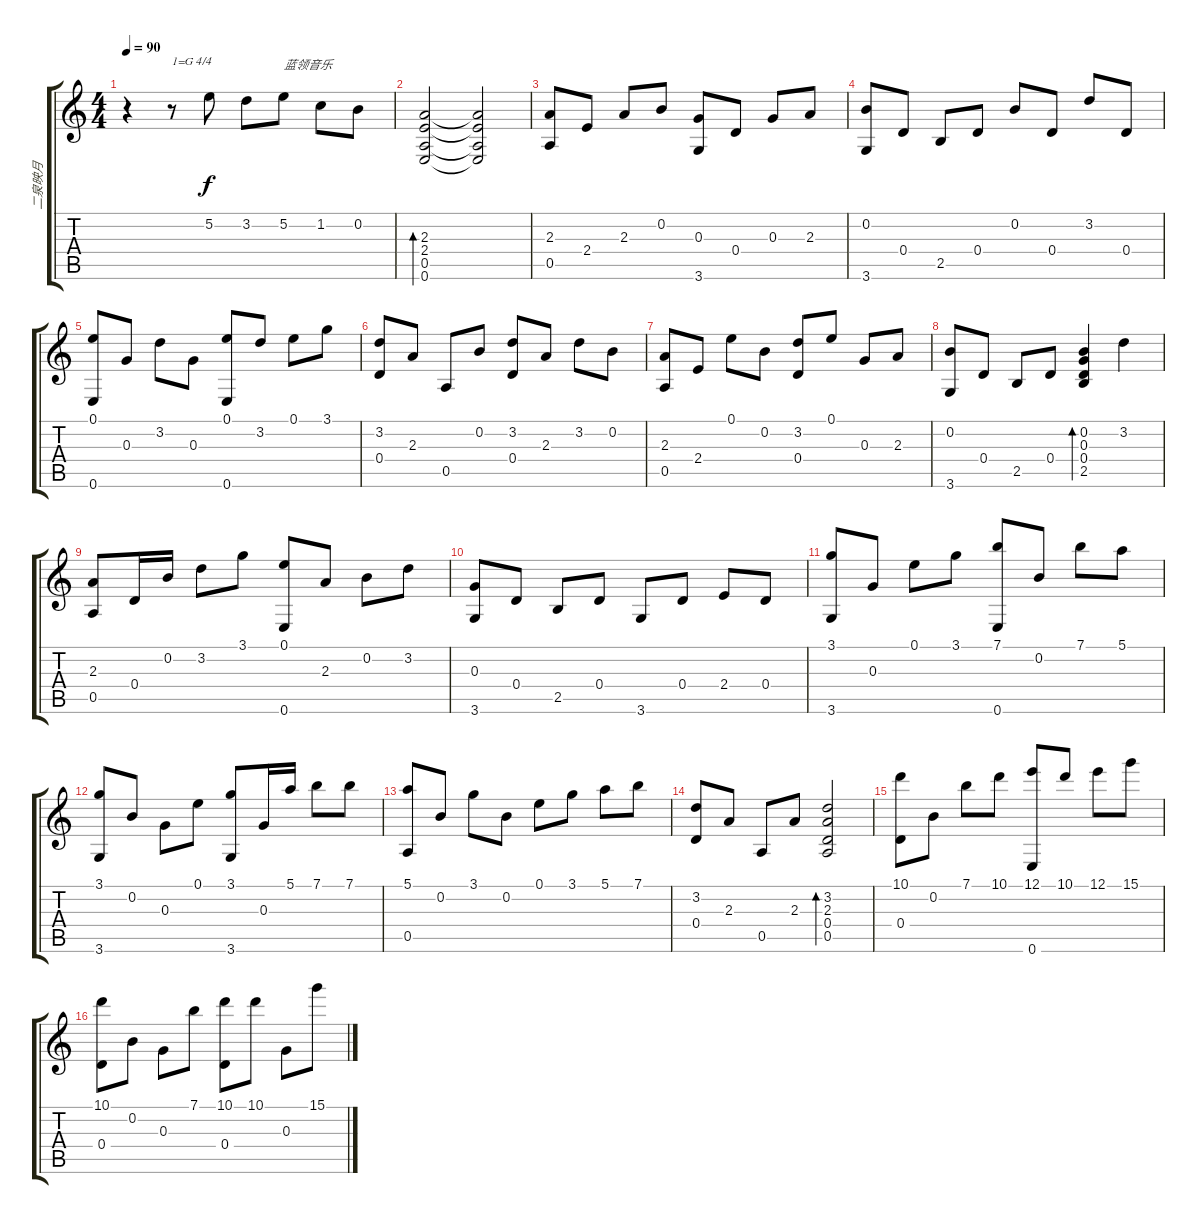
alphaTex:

\track ("二泉映月" "二泉映月") {instrument acousticguitarnylon}
\staff {score tabs}
\tuning (E4 B3 G3 D3 A2 E2) {hide}
\ts (4 4)
\tempo 90
\clef g2
\ks c
r.4{dy f instrument acousticguitarnylon} r.8{txt "1=G 4/4"} 5.2.8 3.2.8 5.2.8{txt "蓝领音乐"} 1.2.8 0.2.8 |
(2.3 2.4 0.5 0.6).2{bd 480} (2.3{t} 2.4{t} 0.5{t} 0.6{t}).2 |
(2.3 0.5).8 2.4.8 2.3.8 0.2.8 (0.3 3.6).8 0.4.8 0.3.8 2.3.8 |
(0.2 3.6).8 0.4.8 2.5.8 0.4.8 0.2.8 0.4.8 3.2.8 0.4.8 |
(0.1 0.6).8 0.3.8 3.2.8 0.3.8 (0.1 0.6).8 3.2.8 0.1.8 3.1.8 |
(3.2 0.4).8 2.3.8 0.5.8 0.2.8 (3.2 0.4).8 2.3.8 3.2.8 0.2.8 |
(2.3 0.5).8 2.4.8 0.1.8 0.2.8 (3.2 0.4).8 0.1.8 0.3.8 2.3.8 |
(0.2 3.6).8 0.4.8 2.5.8 0.4.8 (0.2 0.3 0.4 2.5).4{bd 480} 3.2.4 |
(2.3 0.5).8 0.4.16 0.2.16 3.2.8 3.1.8 (0.1 0.6).8 2.3.8 0.2.8 3.2.8 |
(0.3 3.6).8 0.4.8 2.5.8 0.4.8 3.6.8 0.4.8 2.4.8 0.4.8 |
(3.1 3.6).8 0.3.8 0.1.8 3.1.8 (7.1 0.6).8 0.2.8 7.1.8 5.1.8 |
(3.1 3.6).8 0.2.8 0.3.8 0.1.8 (3.1 3.6).8 0.3.16 5.1.16 7.1.8 7.1.8 |
(5.1 0.5).8 0.2.8 3.1.8 0.2.8 0.1.8 3.1.8 5.1.8 7.1.8 |
(3.2 0.4).8 2.3.8 0.5.8 2.3.8 (3.2 2.3 0.4 0.5).2{bd 480} |
(10.1 0.4).8 0.2.8 7.1.8 10.1.8 (12.1 0.6).8 10.1.8 12.1.8 15.1.8 |
(10.1 0.4).8 0.2.8 0.3.8 7.1.8 (10.1 0.4).8 10.1.8 0.3.8 15.1.8
